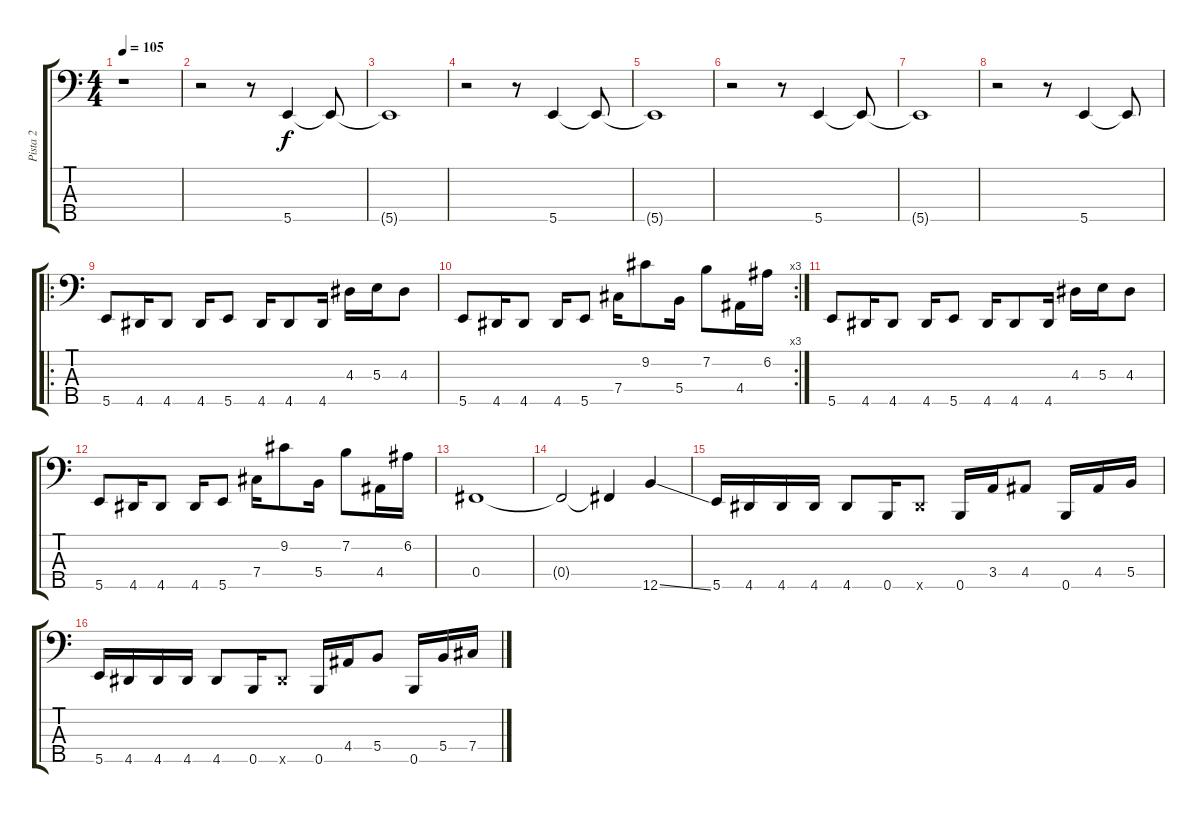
\track ("Pista 2" "Pista 2") {instrument slapbass1}
\staff {score tabs}
\tuning (Ab2 E2 B1 Gb1 B0) {hide}
\ts (4 4)
\tempo 105
\clef f4
\ks c
r.1{dy f instrument slapbass1} |
r.2 r.8 5.5.4{instrument electricbassfinger} 5.5{t}.8 |
5.5{t}.1 |
r.2 r.8 5.5.4 5.5{t}.8 |
5.5{t}.1 |
r.2 r.8 5.5.4 5.5{t}.8 |
5.5{t}.1 |
r.2 r.8 5.5.4 5.5{t}.8 |
\ro
5.5.8{instrument slapbass1} 4.5.16 4.5.8 4.5.16 5.5.8 4.5.16 4.5.8 4.5.16 4.3.16 5.3.16 4.3.8 |
\rc 3
5.5.8 4.5.16 4.5.8 4.5.16 5.5.8 7.4.16 9.2.8 5.4.16 7.2.8 4.4.16 6.2.16 |
5.5.8 4.5.16 4.5.8 4.5.16 5.5.8 4.5.16 4.5.8 4.5.16 4.3.16 5.3.16 4.3.8 |
5.5.8 4.5.16 4.5.8 4.5.16 5.5.8 7.4.16 9.2.8 5.4.16 7.2.8 4.4.16 6.2.16 |
0.4.1 |
0.4{t}.2 0.4{t}.4 12.5{ss}.4 |
5.5.16 4.5.16 4.5.16 4.5.16 4.5.8 0.5.16 4.5{x}.8 0.5.16 3.4.16 4.4.8 0.5.16 4.4.16 5.4.16 |
5.5.16 4.5.16 4.5.16 4.5.16 4.5.8 0.5.16 4.5{x}.8 0.5.16 4.4.16 5.4.8 0.5.16 5.4.16 7.4.16
